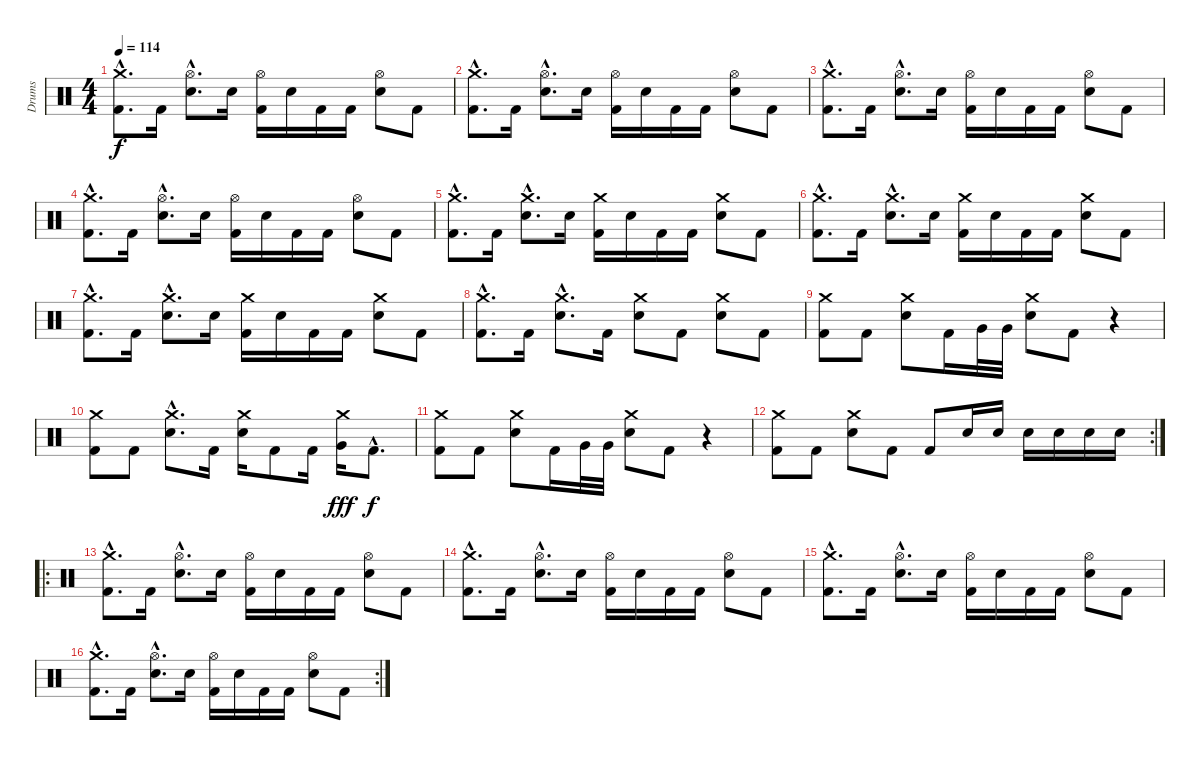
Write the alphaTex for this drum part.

\track ("Drums" "Drums") {instrument percussion}
\staff {score}
\articulation defaults
\ts (4 4)
\tempo 114
\clef neutral
\ks c
("Crash medium (hit)"{hac} "Kick (hit) 2"{hac}).8{d dy f} "Kick (hit) 2".16 ("Hi-Hat (open)"{hac} "Electric Snare (hit)"{hac}).8{d} "Electric Snare (hit)".16 ("Hi-Hat (open)" "Kick (hit) 2").16 "Electric Snare (hit)".16 "Kick (hit) 2".16 "Kick (hit) 2".16 ("Hi-Hat (open)" "Electric Snare (hit)").8 "Kick (hit) 2".8 |
("Crash medium (hit)"{hac} "Kick (hit) 2"{hac}).8{d} "Kick (hit) 2".16 ("Hi-Hat (open)"{hac} "Electric Snare (hit)"{hac}).8{d} "Electric Snare (hit)".16 ("Hi-Hat (open)" "Kick (hit) 2").16 "Electric Snare (hit)".16 "Kick (hit) 2".16 "Kick (hit) 2".16 ("Hi-Hat (open)" "Electric Snare (hit)").8 "Kick (hit) 2".8 |
("Crash medium (hit)"{hac} "Kick (hit) 2"{hac}).8{d} "Kick (hit) 2".16 ("Hi-Hat (open)"{hac} "Electric Snare (hit)"{hac}).8{d} "Electric Snare (hit)".16 ("Hi-Hat (open)" "Kick (hit) 2").16 "Electric Snare (hit)".16 "Kick (hit) 2".16 "Kick (hit) 2".16 ("Hi-Hat (open)" "Electric Snare (hit)").8 "Kick (hit) 2".8 |
("Crash medium (hit)"{hac} "Kick (hit) 2"{hac}).8{d} "Kick (hit) 2".16 ("Hi-Hat (open)"{hac} "Electric Snare (hit)"{hac}).8{d} "Electric Snare (hit)".16 ("Hi-Hat (open)" "Kick (hit) 2").16 "Electric Snare (hit)".16 "Kick (hit) 2".16 "Kick (hit) 2".16 ("Hi-Hat (open)" "Electric Snare (hit)").8 "Kick (hit) 2".8 |
("Crash medium (hit)"{hac} "Kick (hit) 2"{hac}).8{d} "Kick (hit) 2".16 ("Crash medium (hit)"{hac} "Electric Snare (hit)"{hac}).8{d} "Electric Snare (hit)".16 ("Crash medium (hit)" "Kick (hit) 2").16 "Electric Snare (hit)".16 "Kick (hit) 2".16 "Kick (hit) 2".16 ("Crash medium (hit)" "Electric Snare (hit)").8 "Kick (hit) 2".8 |
("Crash medium (hit)"{hac} "Kick (hit) 2"{hac}).8{d} "Kick (hit) 2".16 ("Crash medium (hit)"{hac} "Electric Snare (hit)"{hac}).8{d} "Electric Snare (hit)".16 ("Crash medium (hit)" "Kick (hit) 2").16 "Electric Snare (hit)".16 "Kick (hit) 2".16 "Kick (hit) 2".16 ("Crash medium (hit)" "Electric Snare (hit)").8 "Kick (hit) 2".8 |
("Crash medium (hit)"{hac} "Kick (hit) 2"{hac}).8{d} "Kick (hit) 2".16 ("Crash medium (hit)"{hac} "Electric Snare (hit)"{hac}).8{d} "Electric Snare (hit)".16 ("Crash medium (hit)" "Kick (hit) 2").16 "Electric Snare (hit)".16 "Kick (hit) 2".16 "Kick (hit) 2".16 ("Crash medium (hit)" "Electric Snare (hit)").8 "Kick (hit) 2".8 |
("Crash medium (hit)"{hac} "Kick (hit) 2"{hac}).8{d} "Kick (hit) 2".16 ("Crash medium (hit)"{hac} "Electric Snare (hit)"{hac}).8{d} "Kick (hit) 2".16 ("Crash medium (hit)" "Electric Snare (hit)").8 "Kick (hit) 2".8 ("Crash medium (hit)" "Electric Snare (hit)").8 "Kick (hit) 2".8 |
("Crash medium (hit)" "Kick (hit) 2").8 "Kick (hit) 2".8 ("Crash medium (hit)" "Electric Snare (hit)").8 "Kick (hit) 2".16 "Very Low Tom (hit)".32 "Very Low Tom (hit)".32 ("Crash medium (hit)" "Electric Snare (hit)").8 "Kick (hit) 2".8 r.4 |
("Crash medium (hit)" "Kick (hit) 2").8 "Kick (hit) 2".8 ("Crash medium (hit)"{hac} "Electric Snare (hit)"{hac}).8{d} "Kick (hit) 2".16 ("Crash medium (hit)" "Electric Snare (hit)").16 "Kick (hit) 2".8 "Kick (hit) 2".16 ("Crash medium (hit)" "Very Low Tom (hit)").16{dy fff} "Kick (hit) 2"{hac}.8{d dy f} |
("Crash medium (hit)" "Kick (hit) 2").8 "Kick (hit) 2".8 ("Crash medium (hit)" "Electric Snare (hit)").8 "Kick (hit) 2".16 "Very Low Tom (hit)".32 "Very Low Tom (hit)".32 ("Crash medium (hit)" "Electric Snare (hit)").8 "Kick (hit) 2".8 r.4 |
\rc 2
("Crash medium (hit)" "Kick (hit) 2").8 "Kick (hit) 2".8 ("Crash medium (hit)" "Electric Snare (hit)").8 "Kick (hit) 2".8 "Kick (hit) 2".8 "Electric Snare (hit)".16 "Electric Snare (hit)".16 "Electric Snare (hit)".16 "Electric Snare (hit)".16 "Electric Snare (hit)".16 "Electric Snare (hit)".16 |
\ro
("Crash medium (hit)"{hac} "Kick (hit) 2"{hac}).8{d} "Kick (hit) 2".16 ("Hi-Hat (open)"{hac} "Electric Snare (hit)"{hac}).8{d} "Electric Snare (hit)".16 ("Hi-Hat (open)" "Kick (hit) 2").16 "Electric Snare (hit)".16 "Kick (hit) 2".16 "Kick (hit) 2".16 ("Hi-Hat (open)" "Electric Snare (hit)").8 "Kick (hit) 2".8 |
("Crash medium (hit)"{hac} "Kick (hit) 2"{hac}).8{d} "Kick (hit) 2".16 ("Hi-Hat (open)"{hac} "Electric Snare (hit)"{hac}).8{d} "Electric Snare (hit)".16 ("Hi-Hat (open)" "Kick (hit) 2").16 "Electric Snare (hit)".16 "Kick (hit) 2".16 "Kick (hit) 2".16 ("Hi-Hat (open)" "Electric Snare (hit)").8 "Kick (hit) 2".8 |
("Crash medium (hit)"{hac} "Kick (hit) 2"{hac}).8{d} "Kick (hit) 2".16 ("Hi-Hat (open)"{hac} "Electric Snare (hit)"{hac}).8{d} "Electric Snare (hit)".16 ("Hi-Hat (open)" "Kick (hit) 2").16 "Electric Snare (hit)".16 "Kick (hit) 2".16 "Kick (hit) 2".16 ("Hi-Hat (open)" "Electric Snare (hit)").8 "Kick (hit) 2".8 |
\rc 2
("Crash medium (hit)"{hac} "Kick (hit) 2"{hac}).8{d} "Kick (hit) 2".16 ("Hi-Hat (open)"{hac} "Electric Snare (hit)"{hac}).8{d} "Electric Snare (hit)".16 ("Hi-Hat (open)" "Kick (hit) 2").16 "Electric Snare (hit)".16 "Kick (hit) 2".16 "Kick (hit) 2".16 ("Hi-Hat (open)" "Electric Snare (hit)").8 "Kick (hit) 2".8
